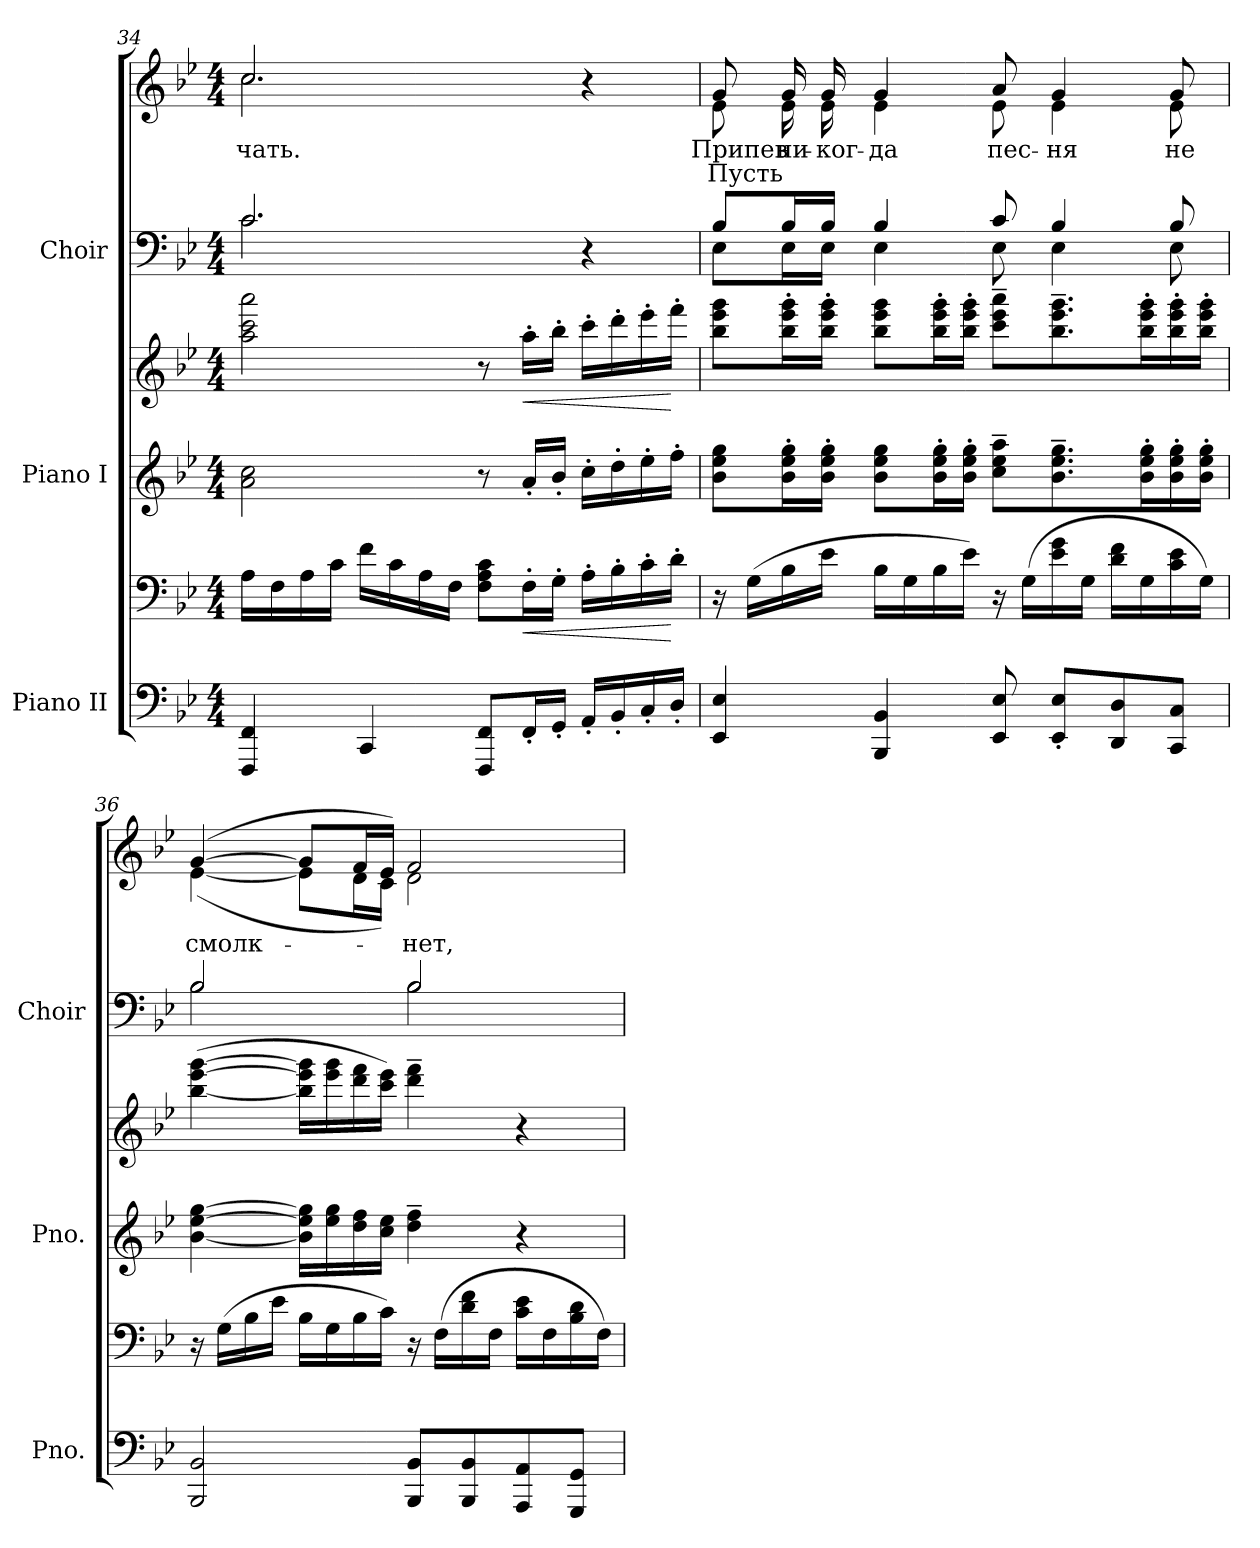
**kern	**kern	**dynam	**kern	**kern	**dynam	**kern	**kern	**text	**text
*part3	*part3	*part3	*part2	*part2	*part2	*part1	*part1	*part1	*part1
*staff6	*staff5	*staff5/6	*staff4	*staff3	*staff3/4	*staff2	*staff1	*staff1	*staff1
*I"Piano II	*	*	*I"Piano I	*	*	*I"Choir	*	*	*
*I'Pno.	*	*	*I'Pno.	*	*	*I'Choir	*	*	*
*clefF4	*clefF4	*	*clefG2	*clefG2	*	*clefF4	*clefG2	*	*
*k[b-e-]	*k[b-e-]	*	*k[b-e-]	*k[b-e-]	*	*k[b-e-]	*k[b-e-]	*	*
*B-:	*B-:	*	*B-:	*B-:	*	*B-:	*B-:	*	*
*M4/4	*M4/4	*	*M4/4	*M4/4	*	*M4/4	*M4/4	*	*
=34	=34	=34	=34	=34	=34	=34	=34	=34	=34
*	*	*	*	*	*	*^	*^	*	*
!	!	!	!	!	!	!	!	!	!	!LO:LY:b:color=#000000	!
4FFFi/ 4FFi	16Ai\LL	.	2ai\ 2cci	2aai\ 2ccci 2aaai	.	2.ci/	2.ci\	2.cci/	2.cci\	-чать.	.
.	16Fi\	.	.	.	.	.	.	.	.	.	.
.	16Ai\	.	.	.	.	.	.	.	.	.	.
.	16ci\JJ	.	.	.	.	.	.	.	.	.	.
4CCi/	16fi\LL	.	.	.	.	.	.	.	.	.	.
.	16ci\	.	.	.	.	.	.	.	.	.	.
.	16Ai\	.	.	.	.	.	.	.	.	.	.
.	16Fi\JJ	.	.	.	.	.	.	.	.	.	.
8FFFi/ 8FFiL	8Fi\ 8Ai 8ciL	.	8r	8r	.	.	.	.	.	.	.
!	!	!LO:HP:b	!	!	!LO:HP:b	!	!	!	!	!	!
16FF'i/L	16F'i\L	<	16a'i/LL	16aa'i\LL	<	.	.	.	.	.	.
16GG'i/JJ	16G'i\JJ	.	16b-'i/JJ	16bb-'i\JJ	.	.	.	.	.	.	.
16AA'i/LL	16A'i\LL	.	16cc'i\LL	16ccc'i\LL	.	4r	4ryy	4r	4ryy	.	.
16BB-'i/	16B-'i\	.	16dd'i\	16ddd'i\	.	.	.	.	.	.	.
16C'i/	16c'i\	.	16ee-'i\	16eee-'i\	.	.	.	.	.	.	.
16D'i/JJ	16d'i\JJ	[	16ff'i\JJ	16fff'i\JJ	[	.	.	.	.	.	.
=35	=35	=35	=35	=35	=35	=35	=35	=35	=35	=35	=35
!	!	!	!	!	!	!	!	!	!	!LO:LY:a:color=#000000	!LO:LY:b:color=#000000
4EE-i/ 4E-i	16r	.	8b-i\ 8ee-i 8ggiL	8bb-i\ 8eee-i 8gggiL	.	8B-i/L	8E-i\L	8gi/	8e-i\	Припев	Пусть
.	(16Gi\LL	.	.	.	.	.	.	.	.	.	.
!	!	!	!	!	!	!	!	!	!	!LO:LY:b:color=#000000	!
.	16B-i\	.	16b-i\' 16ee-i' 16ggi'L	16bb-i\' 16eee-i' 16gggi'L	.	16B-i/L	16E-i\L	16gi/	16e-i\	ни-	.
!	!	!	!	!	!	!	!	!	!	!LO:LY:b:color=#000000	!
.	16e-i\JJ	.	16b-i\' 16ee-i' 16ggi'JJ	16bb-i\' 16eee-i' 16gggi'JJ	.	16B-i/JJ	16E-i\JJ	16gi/	16e-i\	-ког-	.
!	!	!	!	!	!	!	!	!	!	!LO:LY:b:color=#000000	!
4BBB-i/ 4BB-i	16B-i\LL	.	8b-i\ 8ee-i 8ggiL	8bb-i\ 8eee-i 8gggiL	.	4B-i/	4E-i\	4gi/	4e-i\	-да	.
.	16Gi\	.	.	.	.	.	.	.	.	.	.
.	16B-i\	.	16b-i\' 16ee-i' 16ggi'L	16bb-i\' 16eee-i' 16gggi'L	.	.	.	.	.	.	.
.	16e-i\JJ)	.	16b-i\' 16ee-i' 16ggi'JJ	16bb-i\' 16eee-i' 16gggi'JJ	.	.	.	.	.	.	.
!	!	!	!	!	!	!	!	!	!	!LO:LY:b:color=#000000	!
8EE-i/ 8E-i	16r	.	8cci\~ 8ee-i~ 8aai~L	8ccci\~ 8eee-i~ 8aaai~L	.	8ci/	8E-i\	8ai/	8e-i\	пес-	.
.	(16Gi\LL	.	.	.	.	.	.	.	.	.	.
!	!	!	!	!	!	!	!	!	!	!LO:LY:b:color=#000000	!
8EE-i/' 8E-i'L	16e-i\ 16gi	.	8.b-i\~ 8.ee-i~ 8.ggi~	8.bb-i\~ 8.eee-i~ 8.gggi~	.	4B-i/	4E-i\	4gi/	4e-i\	-ня	.
.	16Gi\JJ	.	.	.	.	.	.	.	.	.	.
8DDi/ 8Di	16di\ 16fiLL	.	.	.	.	.	.	.	.	.	.
.	16Gi\	.	16b-i\' 16ee-i' 16ggi'L	16bb-i\' 16eee-i' 16gggi'L	.	.	.	.	.	.	.
!	!	!	!	!	!	!	!	!	!	!LO:LY:b:color=#000000	!
8CCi/ 8CiJ	16ci\ 16e-i	.	16b-i\' 16ee-i' 16ggi'	16bb-i\' 16eee-i' 16gggi'	.	8B-i/	8E-i\	8gi/	8e-i\	не	.
.	16Gi\JJ)	.	16b-i\' 16ee-i' 16ggi'JJ	16bb-i\' 16eee-i' 16gggi'JJ	.	.	.	.	.	.	.
!!LO:LB:g=z	!!
=36	=36	=36	=36	=36	=36	=36	=36	=36	=36	=36	=36
!	!	!	!	!	!	!	!	!	!	!LO:LY:b:color=#000000	!
2BBB-i/ 2BB-i	16r	.	[<4b-i\ [>4ee-i [>4ggi	([<4bb-i\ [>4eee-i [>4gggi	.	2B-i/	2B-i\	([>4gi/	([<4e-i\	смолк-	.
.	(16Gi\LL	.	.	.	.	.	.	.	.	.	.
.	16B-i\	.	.	.	.	.	.	.	.	.	.
.	16e-i\JJ	.	.	.	.	.	.	.	.	.	.
.	16B-i\LL	.	16b-i\] 16ee-i] 16ggi]LL	16bb-i\] 16eee-i] 16gggi]LL	.	.	.	8gi/L]	8e-i\L]	.	.
.	16Gi\	.	16ee-i\ 16ggi	16eee-i\ 16gggi	.	.	.	.	.	.	.
.	16B-i\	.	16ddi\ 16ffi	16dddi\ 16fffi	.	.	.	16fi/L	16di\L	.	.
.	16ci\JJ)	.	16cci\ 16ee-iJJ	16ccci\ 16eee-iJJ)	.	.	.	16e-i/JJ)	16ci\JJ)	.	.
!	!	!	!	!	!	!	!	!	!	!LO:LY:b:color=#000000	!
8BBB-i/ 8BB-iL	16r	.	4ddi\~ 4ffi~	4dddi\~ 4fffi~	.	2B-i/	2B-i\	2fi/	2di\	-нет,	.
.	(16Fi\LL	.	.	.	.	.	.	.	.	.	.
8BBB-i/ 8BB-i	16di\ 16fi	.	.	.	.	.	.	.	.	.	.
.	16Fi\JJ	.	.	.	.	.	.	.	.	.	.
8AAAi/ 8AAi	16ci\ 16e-iLL	.	4r	4r	.	.	.	.	.	.	.
.	16Fi\	.	.	.	.	.	.	.	.	.	.
8GGGi/ 8GGiJ	16B-i\ 16di	.	.	.	.	.	.	.	.	.	.
.	16Fi\JJ)	.	.	.	.	.	.	.	.	.	.
*	*	*	*	*	*	*v	*v	*	*	*	*
*	*	*	*	*	*	*	*v	*v	*	*
=	=	=	=	=	=	=	=	=	=
*-	*-	*-	*-	*-	*-	*-	*-	*-	*-
